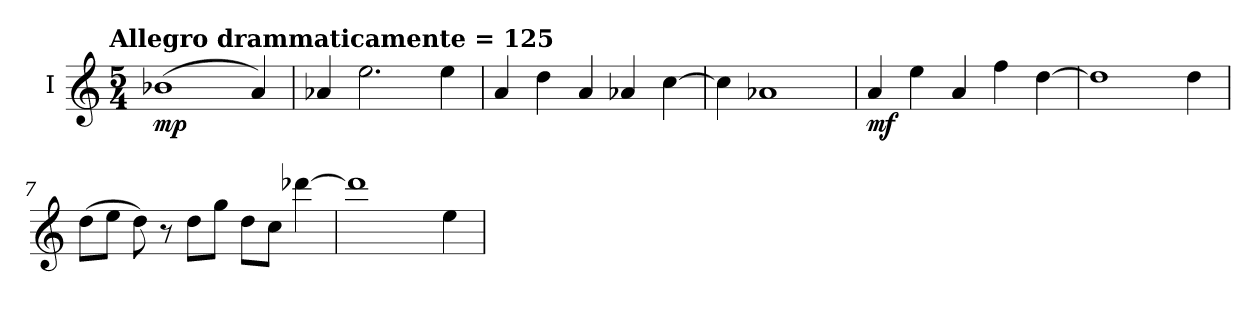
**kern	**dynam
*part1	*part1
*staff1	*staff1
*I" I	*
*I'I	*
*clefG2	*
*k[]	*
!!LO:TX:omd:t=Allegro drammaticamente  = 125
*M5/4	*
*MM125	*
=1	=1
!	!LO:DY:b
(1b-X	mp
4a/)	.
=2	=2
4a-X/	.
2.ee\	.
4ee\	.
=3	=3
4a/	.
4dd\	.
4a/	.
4a-X/	.
[4cc\	.
=4	=4
4cc\]	.
1a-X	.
=5	=5
!	!LO:DY:b
4a/	mf
4ee\	.
4a/	.
4ff\	.
[4dd\	.
=6	=6
1dd]	.
4dd\	.
!!LO:LB:g=z
=7	=7
(8dd\L	.
8ee\J	.
8dd\)	.
8r	.
8dd\L	.
8gg\J	.
8dd\L	.
8cc\J	.
[4ddd-X\	.
=8	=8
1ddd-]	.
4ee\	.
=	=
*-	*-
